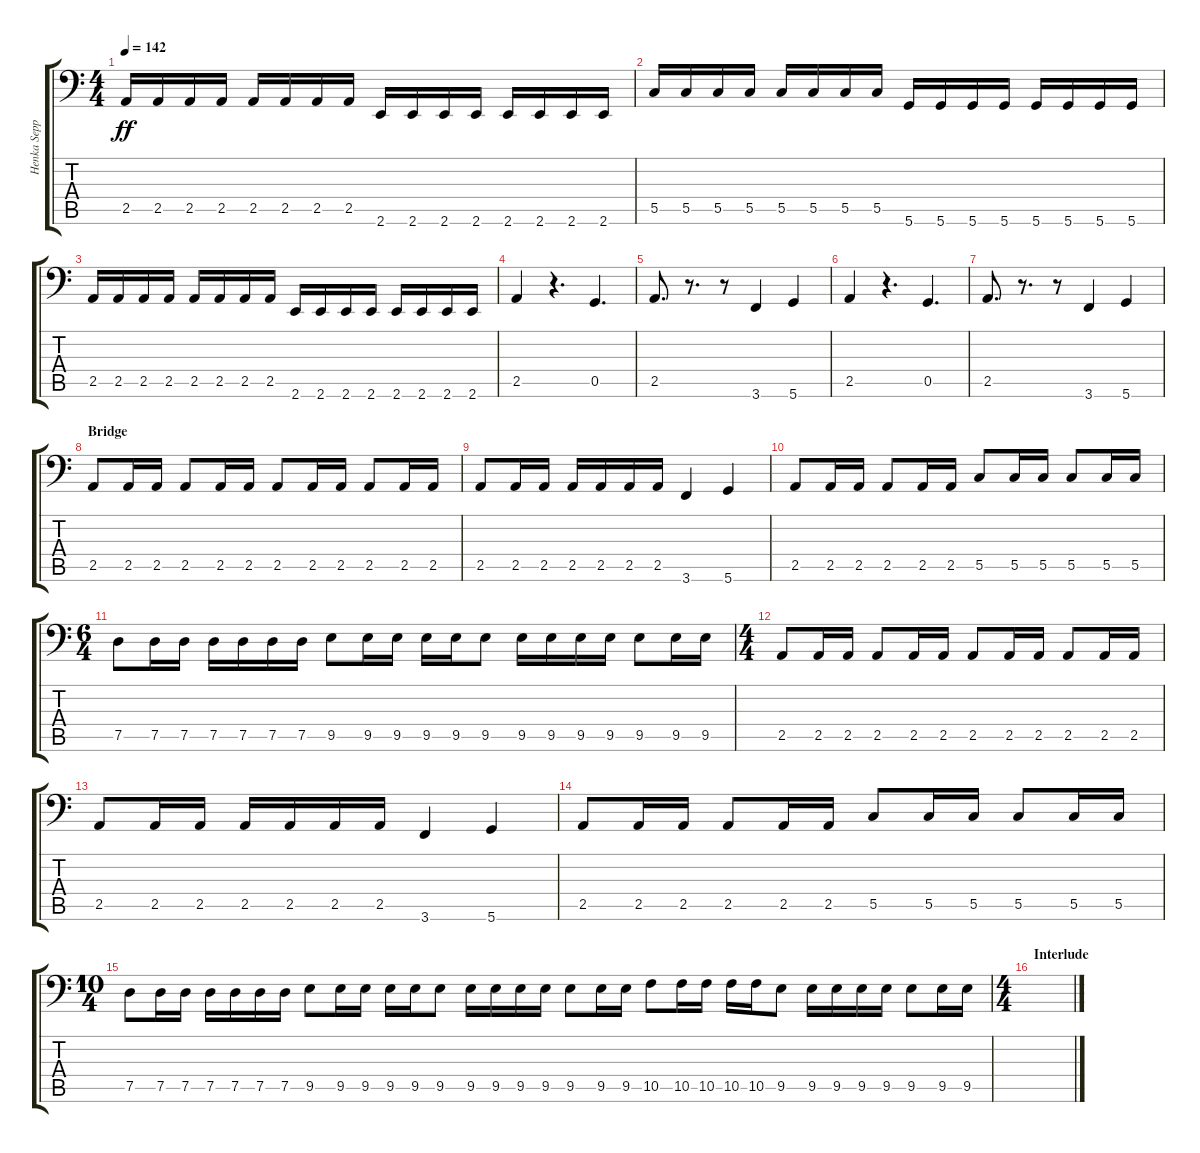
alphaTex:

\track ("Henka Seppäla" "Henka Sepp") {instrument electricbasspick}
\staff {score tabs}
\tuning (D3 A2 F2 C2 G1 D1) {hide}
\ts (4 4)
\tempo 142
\clef f4
\ks c
2.5.16{dy ff} 2.5.16 2.5.16 2.5.16 2.5.16 2.5.16 2.5.16 2.5.16 2.6.16 2.6.16 2.6.16 2.6.16 2.6.16 2.6.16 2.6.16 2.6.16 |
5.5.16 5.5.16 5.5.16 5.5.16 5.5.16 5.5.16 5.5.16 5.5.16 5.6.16 5.6.16 5.6.16 5.6.16 5.6.16 5.6.16 5.6.16 5.6.16 |
2.5.16 2.5.16 2.5.16 2.5.16 2.5.16 2.5.16 2.5.16 2.5.16 2.6.16 2.6.16 2.6.16 2.6.16 2.6.16 2.6.16 2.6.16 2.6.16 |
2.5.4 r.4{d} 0.5.4{d} |
2.5.8{d} r.8{d} r.8 3.6.4 5.6.4 |
2.5.4 r.4{d} 0.5.4{d} |
2.5.8{d} r.8{d} r.8 3.6.4 5.6.4 |
\section ("" "Bridge ")
2.5.8 2.5.16 2.5.16 2.5.8 2.5.16 2.5.16 2.5.8 2.5.16 2.5.16 2.5.8 2.5.16 2.5.16 |
2.5.8 2.5.16 2.5.16 2.5.16 2.5.16 2.5.16 2.5.16 3.6.4 5.6.4 |
2.5.8 2.5.16 2.5.16 2.5.8 2.5.16 2.5.16 5.5.8 5.5.16 5.5.16 5.5.8 5.5.16 5.5.16 |
\ts (6 4)
7.5.8 7.5.16 7.5.16 7.5.16 7.5.16 7.5.16 7.5.16 9.5.8 9.5.16 9.5.16 9.5.16 9.5.16 9.5.8 9.5.16 9.5.16 9.5.16 9.5.16 9.5.8 9.5.16 9.5.16 |
\ts (4 4)
2.5.8 2.5.16 2.5.16 2.5.8 2.5.16 2.5.16 2.5.8 2.5.16 2.5.16 2.5.8 2.5.16 2.5.16 |
2.5.8 2.5.16 2.5.16 2.5.16 2.5.16 2.5.16 2.5.16 3.6.4 5.6.4 |
2.5.8 2.5.16 2.5.16 2.5.8 2.5.16 2.5.16 5.5.8 5.5.16 5.5.16 5.5.8 5.5.16 5.5.16 |
\ts (10 4)
7.5.8 7.5.16 7.5.16 7.5.16 7.5.16 7.5.16 7.5.16 9.5.8 9.5.16 9.5.16 9.5.16 9.5.16 9.5.8 9.5.16 9.5.16 9.5.16 9.5.16 9.5.8 9.5.16 9.5.16 10.5.8 10.5.16 10.5.16 10.5.16 10.5.16 9.5.8 9.5.16 9.5.16 9.5.16 9.5.16 9.5.8 9.5.16 9.5.16 |
\ts (4 4)
\section ("" "Interlude")
